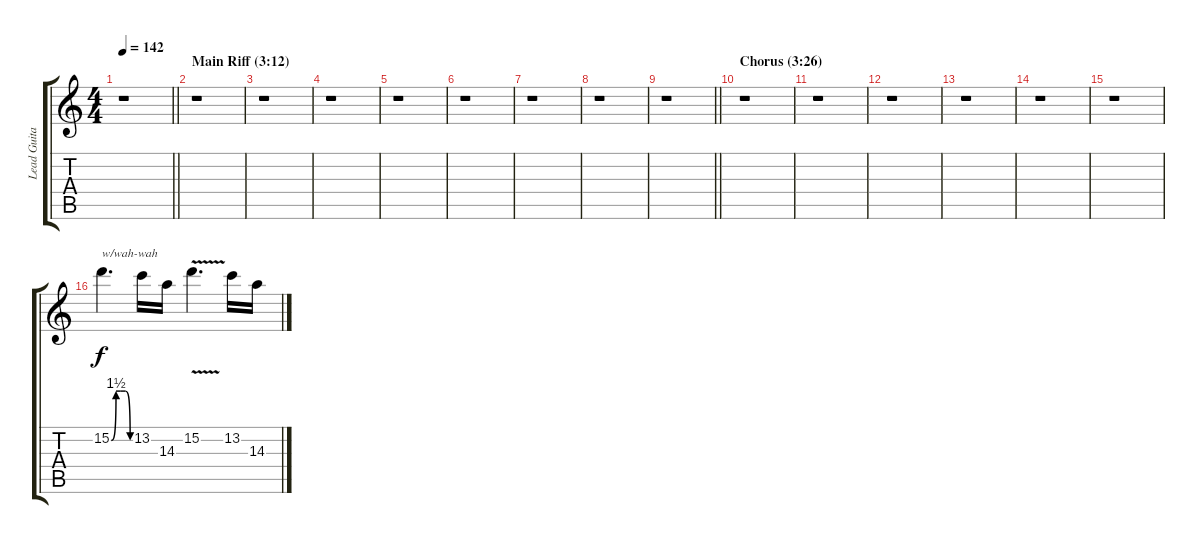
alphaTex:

\track ("Lead Guitar Licks (Slash)" "Lead Guita") {instrument overdrivenguitar}
\staff {score tabs}
\tuning (E4 B3 G3 D3 A2 D2) {hide}
\ts (4 4)
\tempo 142
\clef g2
\barLineRight lightlight
\ks c
r.1{dy f} |
\section ("" "Main Riff (3:12)")
r.1 |
r.1 |
r.1 |
r.1 |
r.1 |
r.1 |
r.1 |
\barLineRight lightlight
r.1 |
\section ("" "Chorus (3:26)")
r.1 |
r.1 |
r.1 |
r.1 |
r.1 |
r.1 |
15.2{be (custom 0 0 15 6 30 6 45 6 60 0)}.4{d txt "w/wah-wah"} 13.2.16 14.3.16 15.2{v}.4{d} 13.2.16 14.3.16
